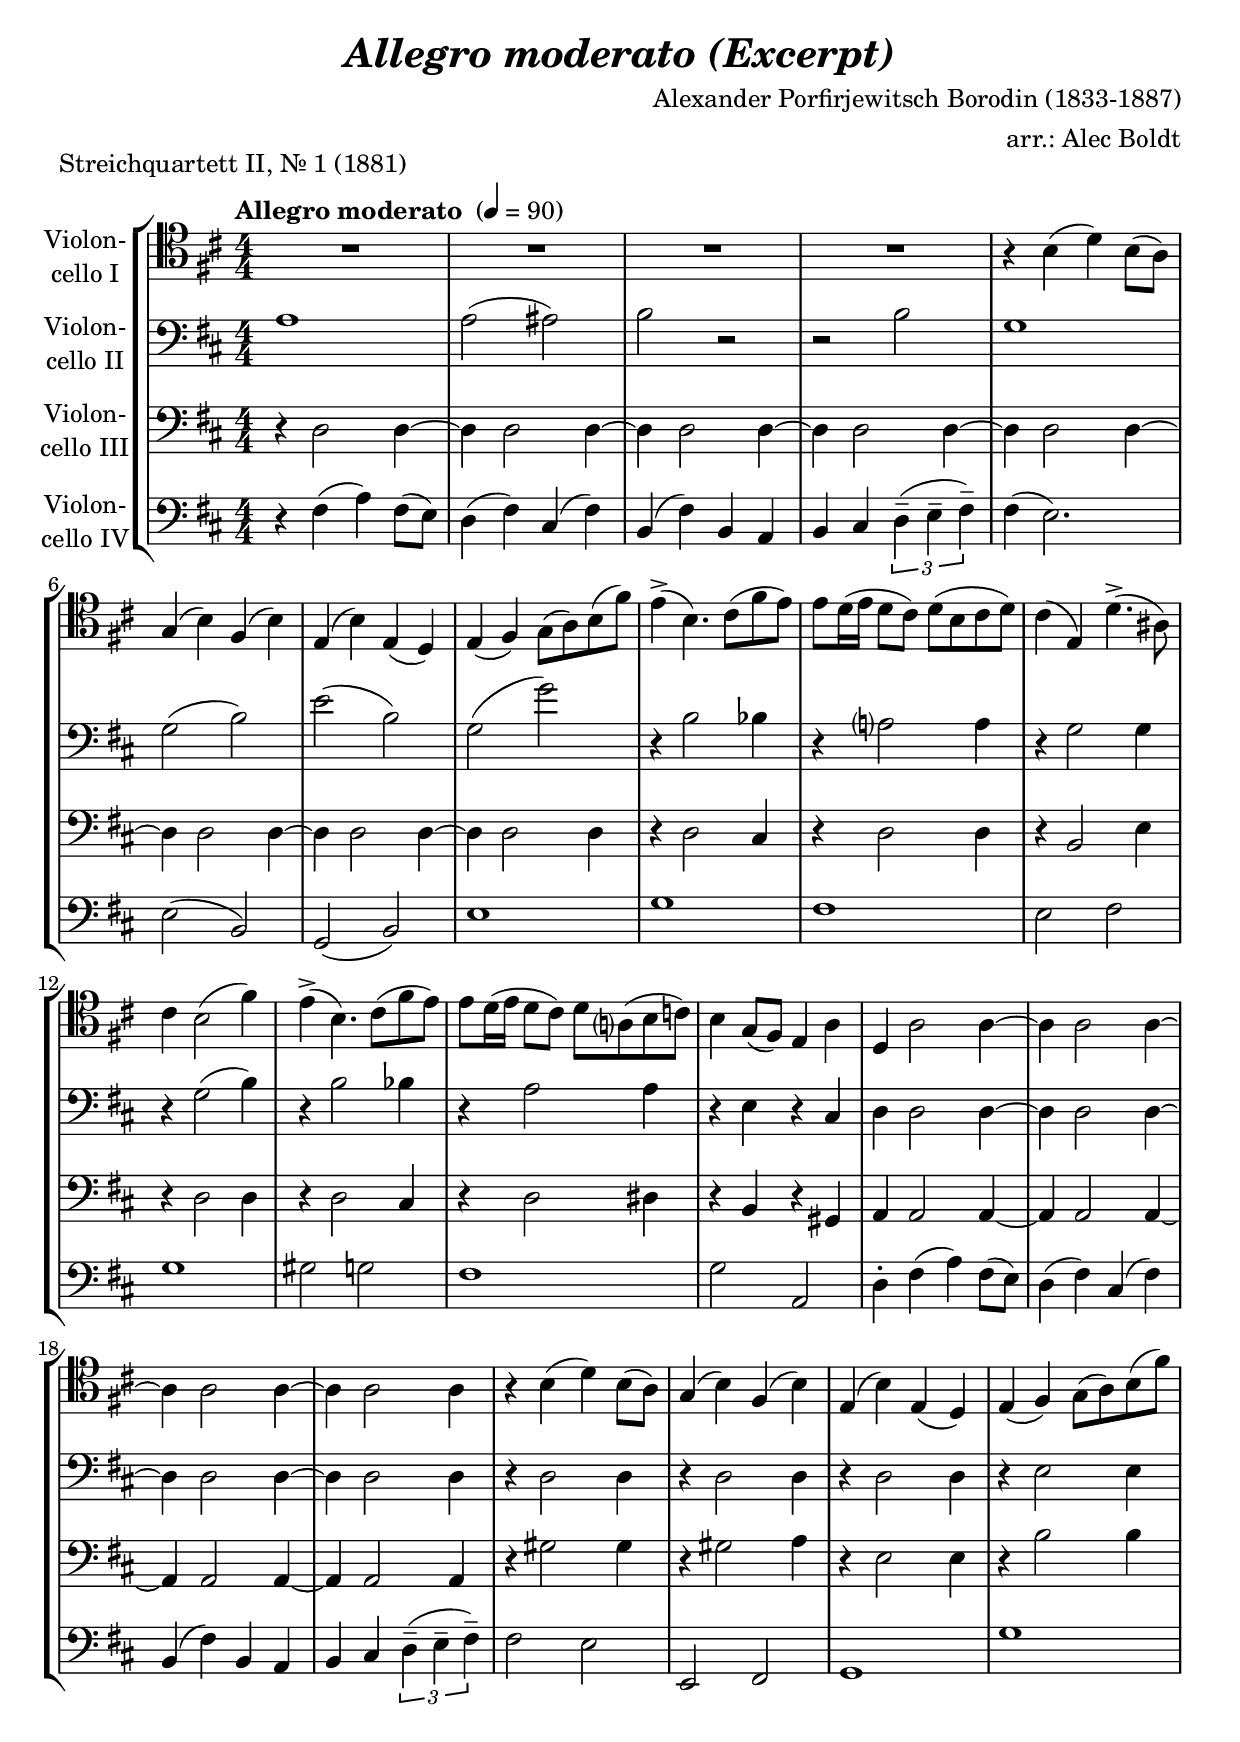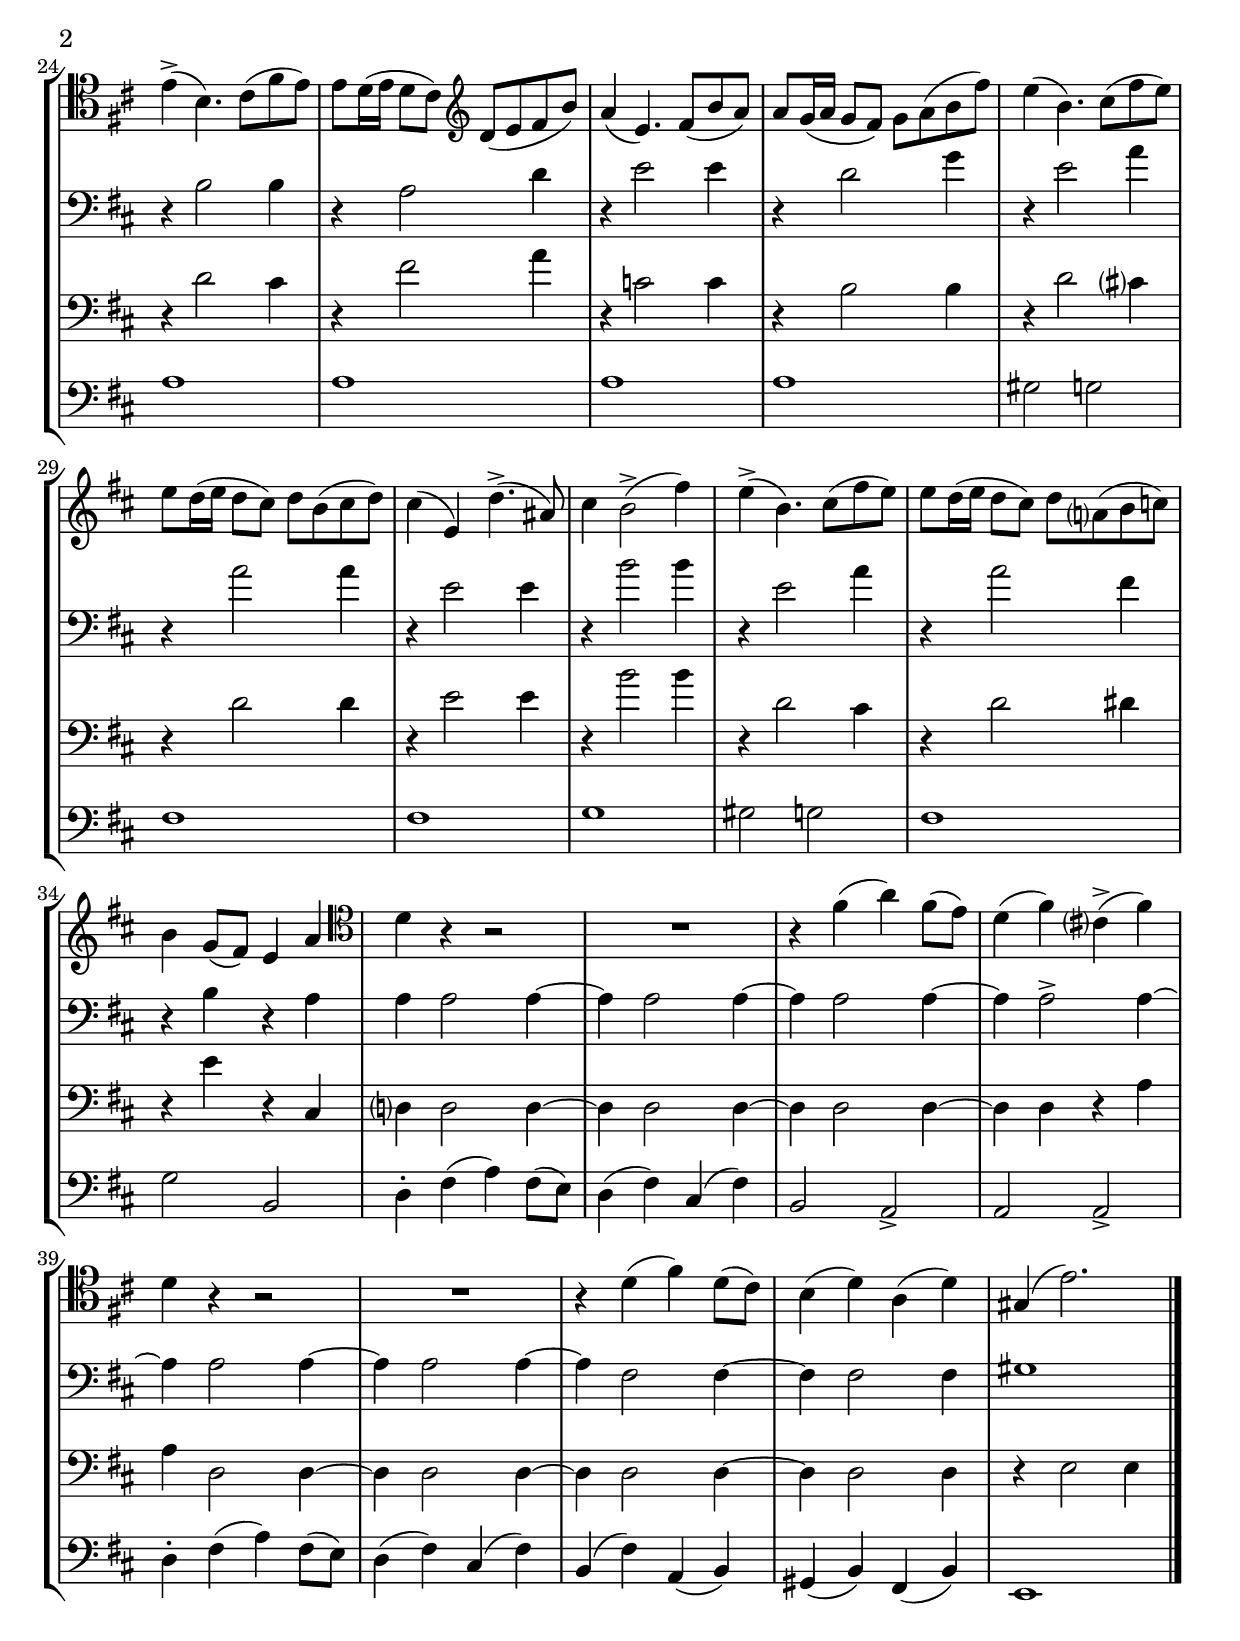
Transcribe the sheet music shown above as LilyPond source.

\version "2.18.2"
\include "deutsch.ly"
  
#(set-global-staff-size 22)

\header {
  title     = \markup \bold \italic "Allegro moderato (Excerpt)"
  composer  = "Alexander Porfirjewitsch Borodin (1833-1887)"
  arranger  = "arr.: Alec Boldt"
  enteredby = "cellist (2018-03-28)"
  piece     = "Streichquartett II, Nr. 1 (1881)"
}

voiceconsts = {
  \key c \major
  \time 4/4
  \clef "bass"
  \numericTimeSignature
  \compressFullBarRests
  % Set default beaming for all staves
% \set Timing.beamExceptions = #'()
% \set Timing.baseMoment     = #(ly:make-moment 1 4)
% \set Timing.beatStructure  = #'(1 1 1)
  \tempo "Allegro moderato " 4=90
}

micl = "clarinet"
mifl = "flute"
miob = "oboe"
mifh = "french horn"
misx = "tenor sax"
mist = "string ensemble 1"
miba = "cello"

va = \relative c' {
  \voiceconsts
  \clef "tenor"

  R1*4
  r4 a( c) a8( g)
  f4( a) e( a)
  d,( a') d,( c)
  d( e) f8( g) a( e')
  d4(-> a4.) h8( e d)
  d c16( d c8 h) c( a h c)
  
  h4( d,) c'4.(-> gis8)
  h4 a2( e'4)
  d(-> a4.) h8( e d)
  d c16( d c8 h) c g?( a b)
  a4 f8( e) d4 g
  c, g'2 g4~
  g g2 g4~
  g g2 g4~
  
  g g2 g4
  r a( c) a8( g)
  f4( a) e( a)
  d,( a') d,( c)
  d( e) f8( g) a( e')
  d4(-> a4.) h8( e d)
  d c16( d c8 h) \clef "treble" c( d e a)

  g4( d4.) e8( a g)
  g f16( g f8 e) f g( a e')
  d4( a4.) h8( e d)
  d c16( d c8 h) c a( h c)
  h4( d,) c'4.(-> gis8)

  h4 a2(-> e'4)
  d(-> a4.) h8( e d)
  d c16( d c8 h) c g?( a b)
  a4 f8( e) d4 g \clef "tenor"
  c, r r2
  R1
  r4 e( g) e8( d)

  c4( e) h?(-> e)
  c r r2
  R1
  r4 c( e) c8( h)
  a4( c) g( c)
  fis,( d'2.) \bar "|."
}

vb = \relative c' {
  \voiceconsts

  g1
  g2( gis)
  a r
  r a
  f1
  f2( a)
  d( a)
  f( f')
  r4 a,2 as4
  r g?2 g4
  r f2 f4
  r f2( a4)
  
  r a2 as4
  r g2 g4
  r d r h
  c c2 c4~
  c c2 c4~
  c c2 c4~
  c c2 c4
  r c2 c4
  r c2 c4
  r c2 c4

  r d2 d4
  r a'2 a4
  r g2 c4
  r d2 d4
  r c2 f4
  r d2 g4
  r g2 g4
  r d2 d4
  r a'2 a4
  r d,2 g4

  r g2 e4
  r a, r g
  g g2 g4~
  g g2 g4~
  g g2 g4~
  g g2-> g4~
  g g2 g4~
  g g2 g4~
  g e2 e4~
  e e2 e4
  fis1 \bar "|."
}

vc = \relative c {
  \voiceconsts

  r4 c2 c4~
  c c2 c4~
  c c2 c4~
  c c2 c4~
  c c2 c4~
  c c2 c4~
  c c2 c4~
  c c2 c4
  r c2 h4
  
  r c2 c4
  r a2 d4
  r c2 c4
  r c2 h4
  r c2 cis4
  r a r fis
  g g2 g4~
  g g2 g4~
  g g2 g4~
  g g2 g4

  r fis'2 fis4
  r fis2 g4
  r d2 d4
  r a'2 a4
  r c2 h4
  r e2 g4
  r b,2 b4
  r a2 a4
  r c2 h?4
  r c2 c4

  r d2 d4
  r a'2 a4
  r c,2 h4
  r c2 cis4
  r d r h,
  c? c2 c4~
  c c2 c4~
  c c2 c4~
  c c r g'

  g c,2 c4~
  c c2 c4~
  c c2 c4~
  c c2 c4
  r d2 d4 \bar "|."
}

vd = \relative c {
  \voiceconsts

  r4 e( g) e8( d)
  c4( e) h( e)
  a,( e') a, g
  a h \tuplet 3/2 2 { c(-- d-- e)-- }
  e( d2.)
  d2( a)
  f( a)
  d1
  f
  e
  
  d2 e
  f1
  fis2 f
  e1
  f2 g,
  c4-. e( g) e8( d)
  c4( e) h( e)
  a,( e') a, g
  a h \tuplet 3/2 2 { c(-- d-- e)-- }
  e2 d
  d, e

  f1
  f'
  g
  g
  g
  g
  fis2 f
  e1
  e
  f
  fis2 f
  e1
  f2 a,
  c4-. e( g) e8( d)

  c4( e) h( e)
  a,2 g->
  g g->
  c4-. e( g) e8( d)
  c4( e) h( e)
  a,( e') g,( a)
  fis( a) e( a)
  d,1 \bar "|."
}


music = \new StaffGroup <<
      \new Staff {
	\set Staff.midiInstrument = \miba
	\set Staff.instrumentName = \markup \center-column { "Violon-" "cello I" }
	\transpose c d { \va }
      }

      \new Staff {
	\set Staff.midiInstrument = \miba
	\set Staff.instrumentName = \markup \center-column { "Violon-" "cello II" }
	\transpose c d { \vb }
      }

      \new Staff {
	\set Staff.midiInstrument = \miba
	\set Staff.instrumentName = \markup \center-column { "Violon-" "cello III" }
	\transpose c d { \vc }
      }

      \new Staff {
	\set Staff.midiInstrument = \miba
	\set Staff.instrumentName = \markup \center-column { "Violon-" "cello IV" }
	\transpose c d { \vd }
      }
>>

\book {
  \score {
    \music
    \layout {}
  }

  \score {
    \unfoldRepeats \music

    \midi {
      \context {
        \Score
      }
    }
  }
}
